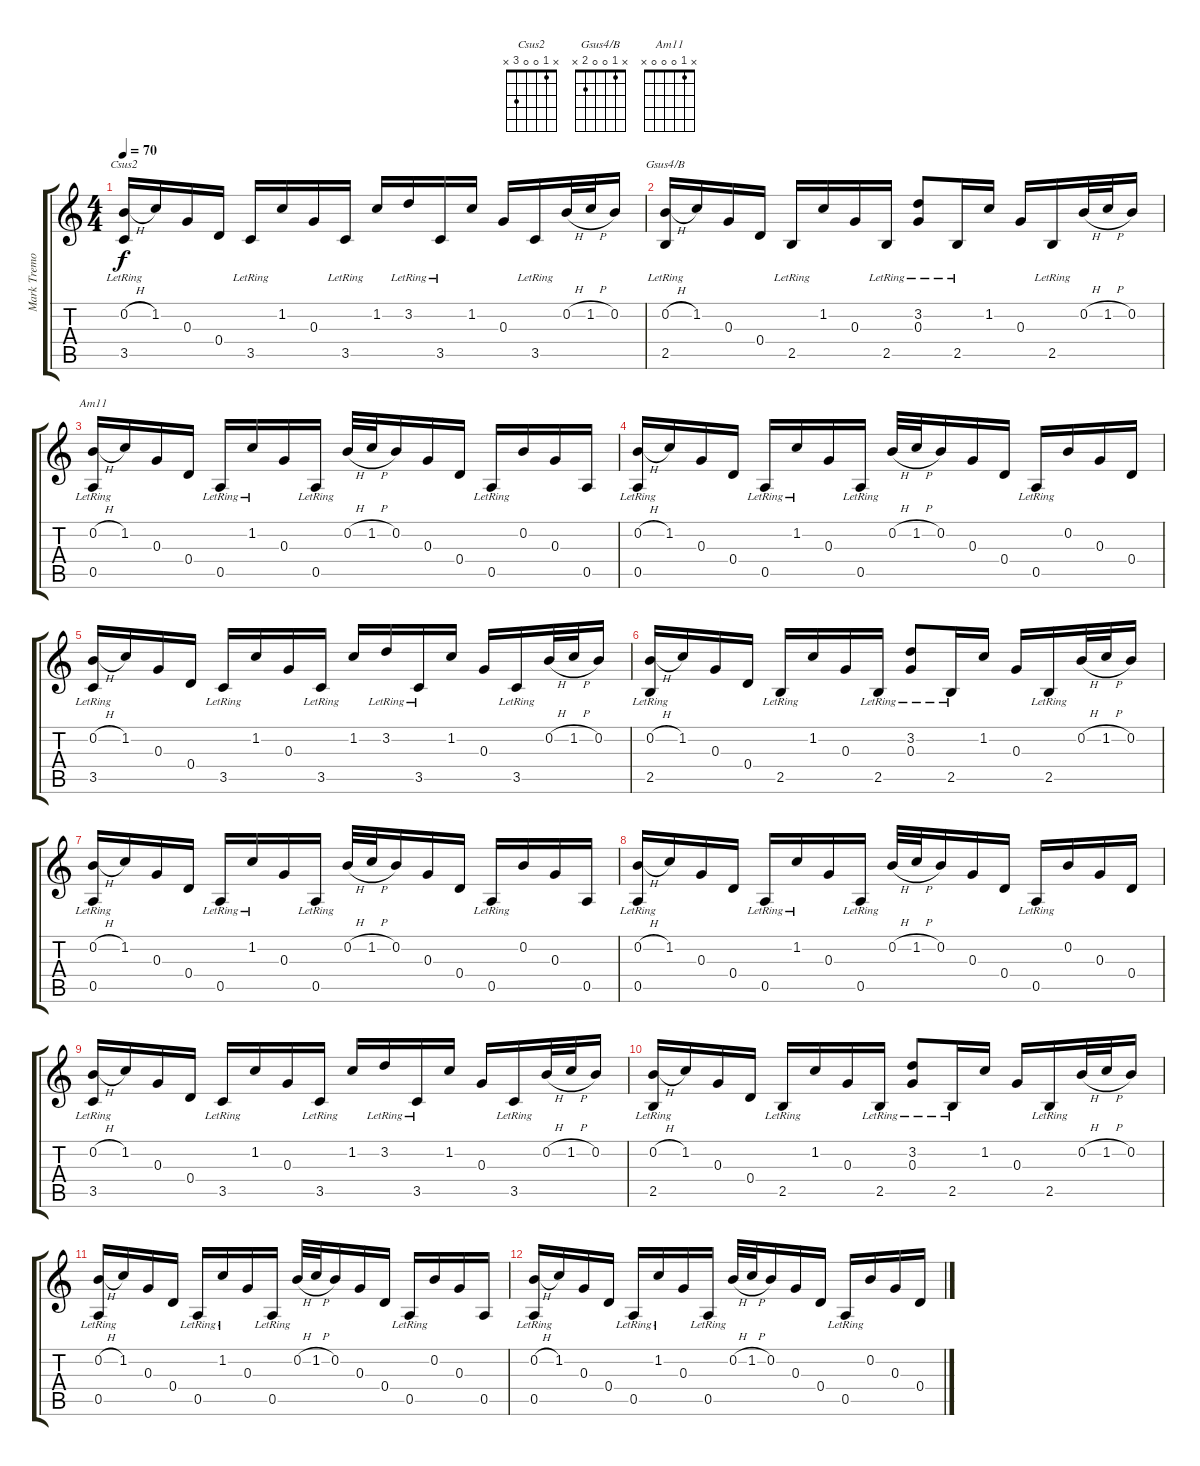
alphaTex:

\track ("Mark Tremonti" "Mark Tremo") {instrument electricguitarjazz}
\staff {score tabs}
\tuning (E4 B3 G3 D3 A2 D2) {hide}
\chord ("Csus2" x 1 0 0 3 x)
\chord ("Gsus4/B" x 1 0 0 2 x)
\chord ("Am11" x 1 0 0 0 x)
\ts (4 4)
\tempo 70
\clef g2
\ks c
(0.2{h} 3.5{lr}).16{ch "Csus2" dy f} 1.2.16 0.3.16 0.4.16 3.5{lr}.16 1.2.16 0.3.16 3.5{lr}.16 1.2.16 3.2{lr}.16 3.5{lr}.16 1.2.16 0.3.16 3.5{lr}.16 0.2{h}.32 1.2{h}.32 0.2.16 |
(0.2{h} 2.5{lr}).16{ch "Gsus4/B"} 1.2.16 0.3.16 0.4.16 2.5{lr}.16 1.2.16 0.3.16 2.5{lr}.16 (3.2{lr} 0.3{lr}).8 2.5{lr}.16 1.2.16 0.3.16 2.5{lr}.16 0.2{h}.32 1.2{h}.32 0.2.16 |
(0.2{h} 0.5{lr}).16{ch "Am11"} 1.2.16 0.3.16 0.4.16 0.5{lr}.16 1.2{lr}.16 0.3.16 0.5{lr}.16 0.2{h}.32 1.2{h}.32 0.2.16 0.3.16 0.4.16 0.5{lr}.16 0.2.16 0.3.16 0.5.16 |
(0.2{h} 0.5{lr}).16 1.2.16 0.3.16 0.4.16 0.5{lr}.16 1.2{lr}.16 0.3.16 0.5{lr}.16 0.2{h}.32 1.2{h}.32 0.2.16 0.3.16 0.4.16 0.5{lr}.16 0.2.16 0.3.16 0.4.16 |
(0.2{h} 3.5{lr}).16 1.2.16 0.3.16 0.4.16 3.5{lr}.16 1.2.16 0.3.16 3.5{lr}.16 1.2.16 3.2{lr}.16 3.5{lr}.16 1.2.16 0.3.16 3.5{lr}.16 0.2{h}.32 1.2{h}.32 0.2.16 |
(0.2{h} 2.5{lr}).16 1.2.16 0.3.16 0.4.16 2.5{lr}.16 1.2.16 0.3.16 2.5{lr}.16 (3.2{lr} 0.3{lr}).8 2.5{lr}.16 1.2.16 0.3.16 2.5{lr}.16 0.2{h}.32 1.2{h}.32 0.2.16 |
(0.2{h} 0.5{lr}).16 1.2.16 0.3.16 0.4.16 0.5{lr}.16 1.2{lr}.16 0.3.16 0.5{lr}.16 0.2{h}.32 1.2{h}.32 0.2.16 0.3.16 0.4.16 0.5{lr}.16 0.2.16 0.3.16 0.5.16 |
(0.2{h} 0.5{lr}).16 1.2.16 0.3.16 0.4.16 0.5{lr}.16 1.2{lr}.16 0.3.16 0.5{lr}.16 0.2{h}.32 1.2{h}.32 0.2.16 0.3.16 0.4.16 0.5{lr}.16 0.2.16 0.3.16 0.4.16 |
(0.2{h} 3.5{lr}).16 1.2.16 0.3.16 0.4.16 3.5{lr}.16 1.2.16 0.3.16 3.5{lr}.16 1.2.16 3.2{lr}.16 3.5{lr}.16 1.2.16 0.3.16 3.5{lr}.16 0.2{h}.32 1.2{h}.32 0.2.16 |
(0.2{h} 2.5{lr}).16 1.2.16 0.3.16 0.4.16 2.5{lr}.16 1.2.16 0.3.16 2.5{lr}.16 (3.2{lr} 0.3{lr}).8 2.5{lr}.16 1.2.16 0.3.16 2.5{lr}.16 0.2{h}.32 1.2{h}.32 0.2.16 |
(0.2{h} 0.5{lr}).16 1.2.16 0.3.16 0.4.16 0.5{lr}.16 1.2{lr}.16 0.3.16 0.5{lr}.16 0.2{h}.32 1.2{h}.32 0.2.16 0.3.16 0.4.16 0.5{lr}.16 0.2.16 0.3.16 0.5.16 |
(0.2{h} 0.5{lr}).16 1.2.16 0.3.16 0.4.16 0.5{lr}.16 1.2{lr}.16 0.3.16 0.5{lr}.16 0.2{h}.32 1.2{h}.32 0.2.16 0.3.16 0.4.16 0.5{lr}.16 0.2.16 0.3.16 0.4.16
